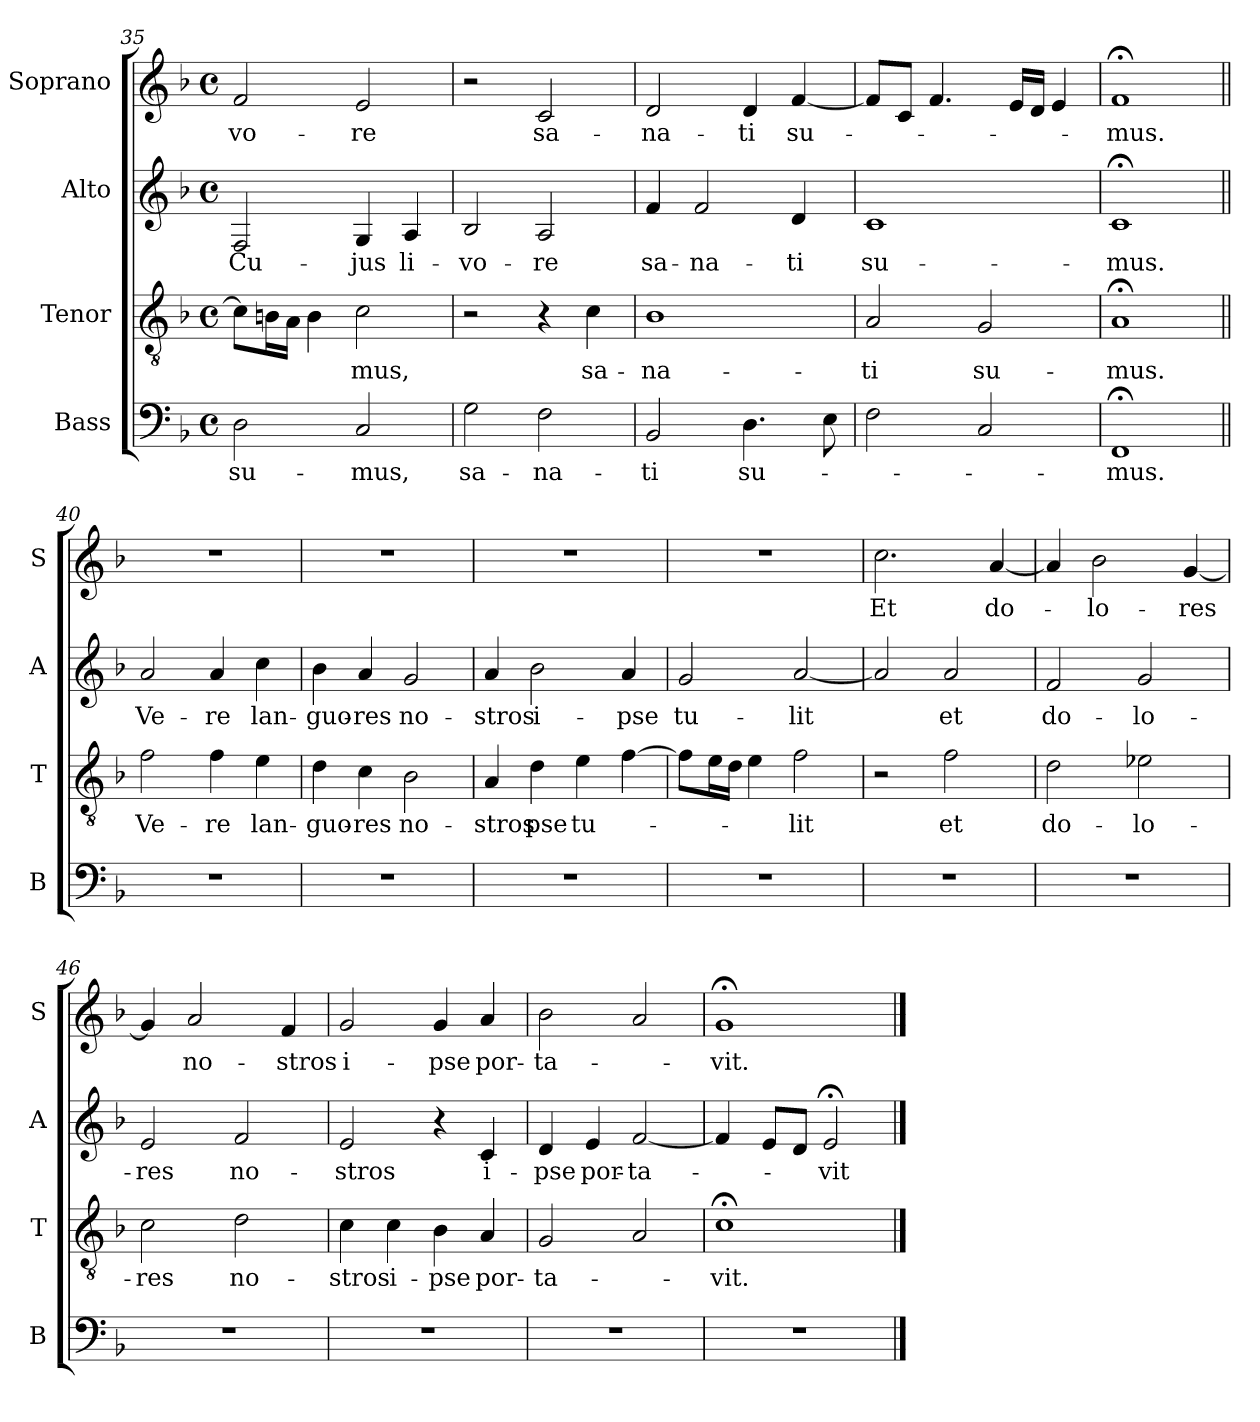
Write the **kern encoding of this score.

**kern	**text	**kern	**text	**kern	**text	**kern	**text
*part4	*part4	*part3	*part3	*part2	*part2	*part1	*part1
*staff4	*staff4	*staff3	*staff3	*staff2	*staff2	*staff1	*staff1
*I"Bass	*	*I"Tenor	*	*I"Alto	*	*I"Soprano	*
*I'B	*	*I'T	*	*I'A	*	*I'S	*
!!LO:PB:g=z
*clefF4	*	*clefGv2	*	*clefG2	*	*clefG2	*
*k[b-]	*	*k[b-]	*	*k[b-]	*	*k[b-]	*
*F:	*	*F:	*	*F:	*	*F:	*
*M4/4	*	*M4/4	*	*M4/4	*	*M4/4	*
*met(c)	*	*met(c)	*	*met(c)	*	*met(c)	*
=35	=35	=35	=35	=35	=35	=35	=35
!	!LO:LY:b	!	!	!	!LO:LY:b	!	!LO:LY:b
2D\	su-	8c\L]	.	2F/	Cu-	2f/	-vo-
.	.	16Bn\L	.	.	.	.	.
.	.	16A\JJ	.	.	.	.	.
.	.	4B\	.	.	.	.	.
!	!LO:LY:b	!	!LO:LY:b	!	!LO:LY:b	!	!LO:LY:b
2C/	-mus,	2c\	-mus,	4G/	-jus	2e/	-re
!	!	!	!	!	!LO:LY:b	!	!
.	.	.	.	4A/	li-	.	.
=36	=36	=36	=36	=36	=36	=36	=36
!	!LO:LY:b	!	!	!	!LO:LY:b	!	!
2G\	sa-	2r	.	2B-/	-vo-	2r	.
!	!LO:LY:b	!	!	!	!LO:LY:b	!	!LO:LY:b
2F\	-na-	4r	.	2A/	-re	2c/	sa-
!	!	!	!LO:LY:b	!	!	!	!
.	.	4c\	sa-	.	.	.	.
=37	=37	=37	=37	=37	=37	=37	=37
!	!LO:LY:b	!	!LO:LY:b	!	!LO:LY:b	!	!LO:LY:b
2BB-/	-ti	1B-	-na-	4f/	sa-	2d/	-na-
!	!	!	!	!	!LO:LY:b	!	!
.	.	.	.	2f/	-na-	.	.
!	!LO:LY:b	!	!	!	!	!	!LO:LY:b
4.D\	su-	.	.	.	.	4d/	-ti
!	!	!	!	!	!LO:LY:b	!	!LO:LY:b
.	.	.	.	4d/	-ti	[4f/	su-
8E\	.	.	.	.	.	.	.
=38	=38	=38	=38	=38	=38	=38	=38
!	!	!	!LO:LY:b	!	!LO:LY:b	!	!
2F\	.	2A/	-ti	1c	su-	8f/L]	.
.	.	.	.	.	.	8c/J	.
.	.	.	.	.	.	4.f/	.
!	!	!	!LO:LY:b	!	!	!	!
2C/	.	2G/	su-	.	.	.	.
.	.	.	.	.	.	16e/LL	.
.	.	.	.	.	.	16d/JJ	.
.	.	.	.	.	.	4e/	.
=39	=39	=39	=39	=39	=39	=39	=39
!	!LO:LY:b	!	!LO:LY:b	!	!LO:LY:b	!	!LO:LY:b
1FF;<	-mus.	1A;<	-mus.	1c;<	-mus.	1f;<	-mus.
!!LO:LB:g=z
=40||	=40||	=40||	=40||	=40||	=40||	=40||	=40||
!	!	!	!LO:LY:b	!	!LO:LY:b	!	!
1r	.	2f\	Ve-	2a/	Ve-	1r	.
!	!	!	!LO:LY:b	!	!LO:LY:b	!	!
.	.	4f\	-re	4a/	-re	.	.
!	!	!	!LO:LY:b	!	!LO:LY:b	!	!
.	.	4e\	lan-	4cc\	lan-	.	.
=41	=41	=41	=41	=41	=41	=41	=41
!	!	!	!LO:LY:b	!	!LO:LY:b	!	!
1r	.	4d\	-guo-	4b-\	-guo-	1r	.
!	!	!	!LO:LY:b	!	!LO:LY:b	!	!
.	.	4c\	-res	4a/	-res	.	.
!	!	!	!LO:LY:b	!	!LO:LY:b	!	!
.	.	2B-\	no-	2g/	no-	.	.
=42	=42	=42	=42	=42	=42	=42	=42
!	!	!	!LO:LY:b	!	!LO:LY:b	!	!
1r	.	4A/	-stros	4a/	-stros	1r	.
!	!	!	!LO:LY:b	!	!LO:LY:b	!	!
.	.	4d\	pse	2b-\	i-	.	.
!	!	!	!LO:LY:b	!	!	!	!
.	.	4e\	tu-	.	.	.	.
!	!	!	!	!	!LO:LY:b	!	!
.	.	[4f\	.	4a/	-pse	.	.
=43	=43	=43	=43	=43	=43	=43	=43
!	!	!	!	!	!LO:LY:b	!	!
1r	.	8f\L]	.	2g/	tu-	1r	.
.	.	16e\L	.	.	.	.	.
.	.	16d\JJ	.	.	.	.	.
.	.	4e\	.	.	.	.	.
!	!	!	!LO:LY:b	!	!LO:LY:b	!	!
.	.	2f\	-lit	[2a/	-lit	.	.
=44	=44	=44	=44	=44	=44	=44	=44
!	!	!	!	!	!	!	!LO:LY:b
1r	.	2r	.	2a/]	.	2.cc\	Et
!	!	!	!LO:LY:b	!	!LO:LY:b	!	!
.	.	2f\	et	2a/	et	.	.
!	!	!	!	!	!	!	!LO:LY:b
.	.	.	.	.	.	[4a/	do-
!!LO:LB:g=z
=45	=45	=45	=45	=45	=45	=45	=45
!	!	!	!LO:LY:b	!	!LO:LY:b	!	!
1r	.	2d\	do-	2f/	do-	4a/]	.
!	!	!	!	!	!	!	!LO:LY:b
.	.	.	.	.	.	2b-\	-lo-
!	!	!	!LO:LY:b	!	!LO:LY:b	!	!
.	.	2e-X\	-lo-	2g/	-lo-	.	.
!	!	!	!	!	!	!	!LO:LY:b
.	.	.	.	.	.	[4g/	-res
=46	=46	=46	=46	=46	=46	=46	=46
!	!	!	!LO:LY:b	!	!LO:LY:b	!	!
1r	.	2c\	-res	2e/	-res	4g/]	.
!	!	!	!	!	!	!	!LO:LY:b
.	.	.	.	.	.	2a/	no-
!	!	!	!LO:LY:b	!	!LO:LY:b	!	!
.	.	2d\	no-	2f/	no-	.	.
!	!	!	!	!	!	!	!LO:LY:b
.	.	.	.	.	.	4f/	-stros
=47	=47	=47	=47	=47	=47	=47	=47
!	!	!	!LO:LY:b	!	!LO:LY:b	!	!LO:LY:b
1r	.	4c\	-stros	2e/	-stros	2g/	i-
!	!	!	!LO:LY:b	!	!	!	!
.	.	4c\	i-	.	.	.	.
!	!	!	!LO:LY:b	!	!	!	!LO:LY:b
.	.	4B-\	-pse	4r	.	4g/	-pse
!	!	!	!LO:LY:b	!	!LO:LY:b	!	!LO:LY:b
.	.	4A/	por-	4c/	i-	4a/	por-
=48	=48	=48	=48	=48	=48	=48	=48
!	!	!	!LO:LY:b	!	!LO:LY:b	!	!LO:LY:b
1r	.	2G/	-ta-	4d/	-pse	2b-\	-ta-
!	!	!	!	!	!LO:LY:b	!	!
.	.	.	.	4e/	por-	.	.
!	!	!	!	!	!LO:LY:b	!	!
.	.	2A/	.	[2f/	-ta-	2a/	.
=49	=49	=49	=49	=49	=49	=49	=49
!	!	!	!LO:LY:b	!	!	!	!LO:LY:b
1r	.	1c;<	-vit.	4f/]	.	1g;<	-vit.
.	.	.	.	8e/L	.	.	.
.	.	.	.	8d/J	.	.	.
!	!	!	!	!	!LO:LY:b	!	!
.	.	.	.	2e;</	-vit	.	.
==	==	==	==	==	==	==	==
*-	*-	*-	*-	*-	*-	*-	*-
